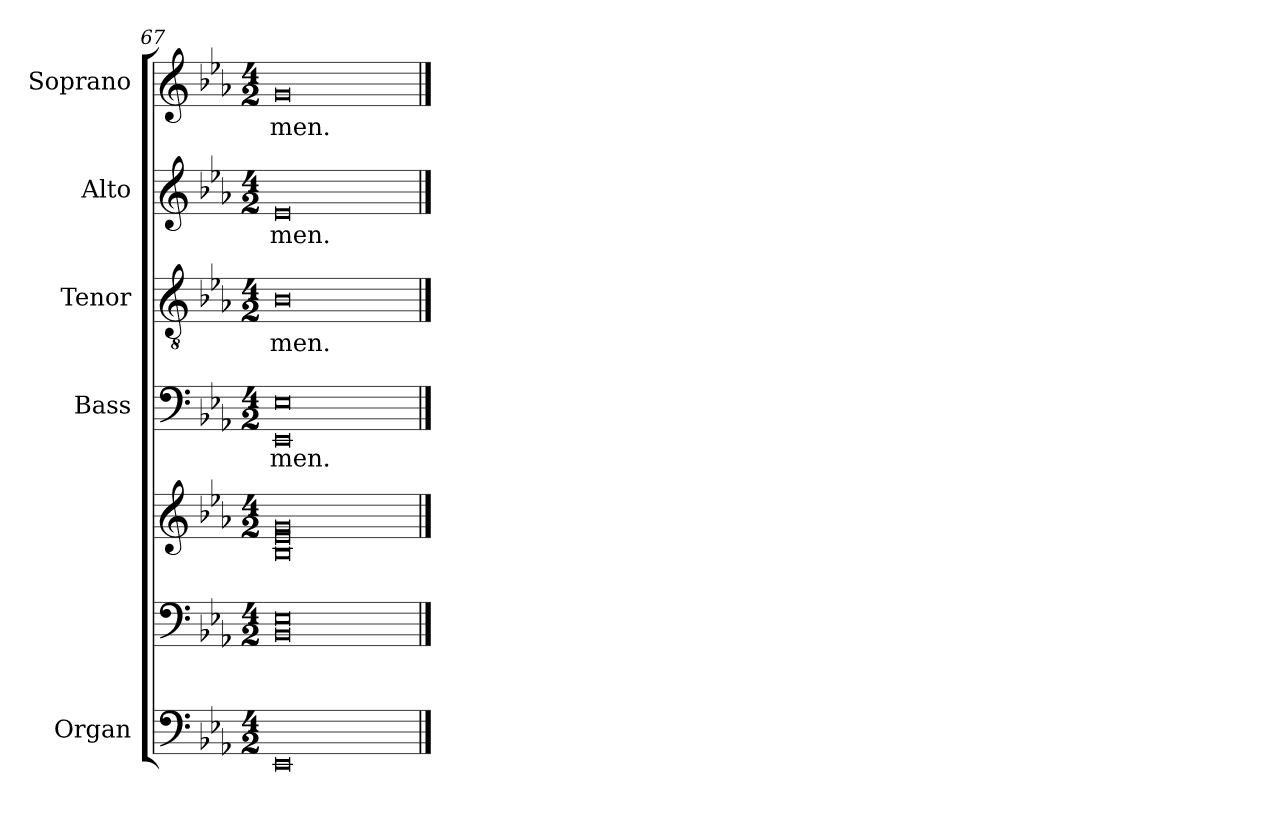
**kern	**kern	**kern	**kern	**text	**kern	**text	**kern	**text	**kern	**text
*part5	*part5	*part5	*part4	*part4	*part3	*part3	*part2	*part2	*part1	*part1
*staff7	*staff6	*staff5	*staff4	*staff4	*staff3	*staff3	*staff2	*staff2	*staff1	*staff1
*I"Organ	*	*	*I"Bass	*	*I"Tenor	*	*I"Alto	*	*I"Soprano	*
*clefF4	*clefF4	*clefG2	*clefF4	*	*clefGv2	*	*clefG2	*	*clefG2	*
*k[b-e-a-]	*k[b-e-a-]	*k[b-e-a-]	*k[b-e-a-]	*	*k[b-e-a-]	*	*k[b-e-a-]	*	*k[b-e-a-]	*
*E-:	*E-:	*E-:	*E-:	*	*E-:	*	*E-:	*	*E-:	*
*M4/2	*M4/2	*M4/2	*M4/2	*	*M4/2	*	*M4/2	*	*M4/2	*
=67	=67	=67	=67	=67	=67	=67	=67	=67	=67	=67
*	*^	*^	*	*	*	*	*	*	*	*
!	!	!	!	!	!	!LO:LY:b	!	!LO:LY:b	!	!LO:LY:b	!	!LO:LY:b
0EE-	0E-	0BB-	0B- 0g	0e-	0EE- 0E-	-men.	0B-	-men.	0e-	-men.	0g	-men.
*	*v	*v	*	*	*	*	*	*	*	*	*	*
*	*	*v	*v	*	*	*	*	*	*	*	*
==	==	==	==	==	==	==	==	==	==	==
*-	*-	*-	*-	*-	*-	*-	*-	*-	*-	*-
